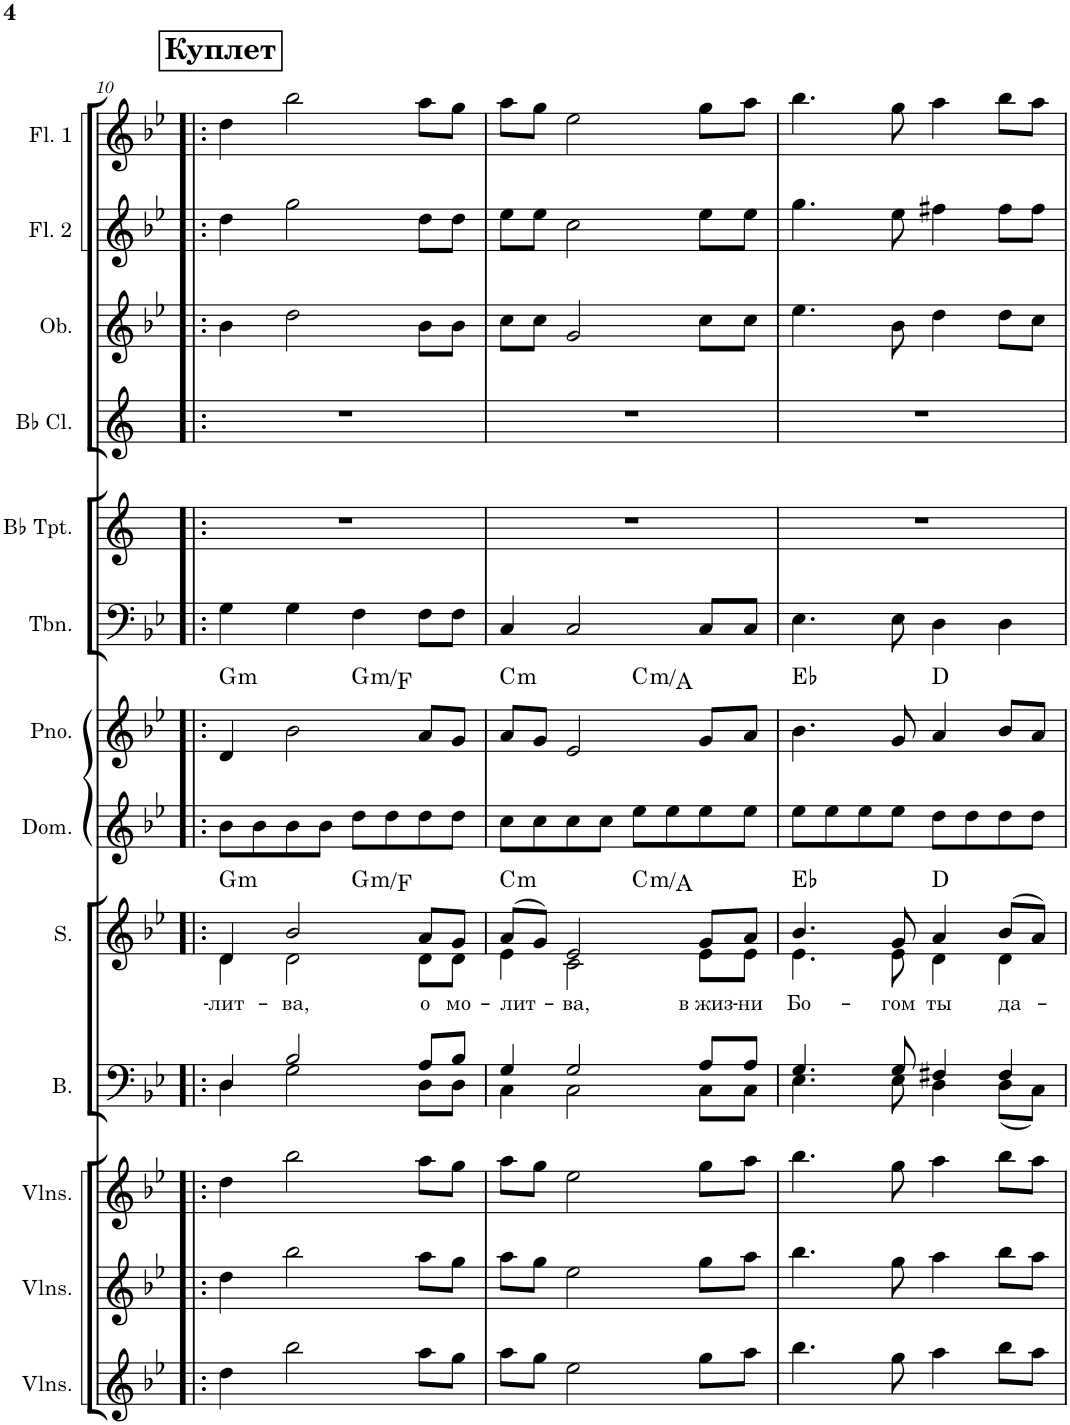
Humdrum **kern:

**kern	**kern	**kern	**kern	**kern	**text	**harte	**kern	**kern	**harte	**kern	**kern	**kern	**kern	**kern	**kern
*part13	*part12	*part11	*part10	*part9	*part9	*part9	*part8	*part7	*part7	*part6	*part5	*part4	*part3	*part2	*part1
*staff13	*staff12	*staff11	*staff10	*staff9	*staff9	*	*staff8	*staff7	*	*staff6	*staff5	*staff4	*staff3	*staff2	*staff1
*I"Violins	*I"Violins	*I"Violins	*I"Bass	*I"Soprano	*	*	*I"Domra	*I"Piano	*	*I"Trombone	*I"Bb Trumpet	*I"Bb Clarinet	*I"Oboe	*I"Flute 2	*I"Flute 1
*I'Vlns.	*I'Vlns.	*I'Vlns.	*I'B.	*I'S.	*	*	*I'Dom.	*I'Pno.	*	*I'Tbn.	*I'Bb Tpt.	*I'Bb Cl.	*I'Ob.	*I'Fl. 2	*I'Fl. 1
!!LO:PB:g=z
*clefG2	*clefG2	*clefG2	*clefF4	*clefG2	*	*	*clefG2	*clefG2	*	*clefF4	*clefG2	*clefG2	*clefG2	*clefG2	*clefG2
*	*	*	*	*	*	*	*	*	*	*	*Trd1c2	*Trd1c2	*	*	*
*k[b-e-]	*k[b-e-]	*k[b-e-]	*k[b-e-]	*k[b-e-]	*	*	*k[b-e-]	*k[b-e-]	*	*k[b-e-]	*k[]	*k[]	*k[b-e-]	*k[b-e-]	*k[b-e-]
*M4/4	*M4/4	*M4/4	*M4/4	*M4/4	*	*	*M4/4	*M4/4	*	*M4/4	*M4/4	*M4/4	*M4/4	*M4/4	*M4/4
!!LO:REH:place=s1:a:B:cj:fs=14:t=Куплет
=10!|:	=10!|:	=10!|:	=10!|:	=10!|:	=10!|:	=10!|:	=10!|:	=10!|:	=10!|:	=10!|:	=10!|:	=10!|:	=10!|:	=10!|:	=10!|:
*	*	*	*^	*	*	*	*	*	*	*	*	*	*	*	*
!	!	!	!	!	!	!LO:LY:b	!LO:H:kt=m	!	!	!LO:H:kt=m	!	!	!	!	!	!
*	*	*	*	*	*^	*	*	*	*^	*	*	*	*	*	*	*
*	*	*	*	*	*	*^	*	*	*	*	*	*	*	*	*	*	*	*
4dd\	4dd\	4dd\	4D/	4D\	4d/	4d\	2ryy	-лит-	G:min	8b-\L	4d/	2ryy	G:min	4G\	1r	1r	4b-\	4dd\	4dd\
.	.	.	.	.	.	.	.	.	.	8b-\	.	.	.	.	.	.	.	.	.
!	!	!	!	!	!	!	!	!LO:LY:b	!	!	!	!	!	!	!	!	!	!	!
2bb-\	2bb-\	2bb-\	2B-/	2G\	2b-/	2d\	.	-ва,	.	8b-\	2b-\	.	.	4G\	.	.	2dd\	2gg\	2bb-\
.	.	.	.	.	.	.	.	.	.	8b-\J	.	.	.	.	.	.	.	.	.
!	!	!	!	!	!	!	!	!	!LO:H:kt=m	!	!	!	!LO:H:kt=m	!	!	!	!	!	!
.	.	.	.	.	.	.	2ryy	.	G:min/b7	8dd\L	.	2ryy	G:min/b7	4F\	.	.	.	.	.
.	.	.	.	.	.	.	.	.	.	8dd\	.	.	.	.	.	.	.	.	.
!	!	!	!	!	!	!	!	!LO:LY:b	!	!	!	!	!	!	!	!	!	!	!
8aa\L	8aa\L	8aa\L	8A/L	8D\L	8a/L	8d\L	.	o	.	8dd\	8a/L	.	.	8F\L	.	.	8b-\L	8dd\L	8aa\L
!	!	!	!	!	!	!	!	!LO:LY:b	!	!	!	!	!	!	!	!	!	!	!
8gg\J	8gg\J	8gg\J	8B-/J	8D\J	8g/J	8d\J	.	мо-	.	8dd\J	8g/J	.	.	8F\J	.	.	8b-\J	8dd\J	8gg\J
=11	=11	=11	=11	=11	=11	=11	=11	=11	=11	=11	=11	=11	=11	=11	=11	=11	=11	=11	=11
!	!	!	!	!	!	!	!	!LO:LY:b	!LO:H:kt=m	!	!	!	!LO:H:kt=m	!	!	!	!	!	!
8aa\L	8aa\L	8aa\L	4G/	4C\	(8a/L	4e-\	2ryy	-лит-	C:min	8cc\L	8a/L	2ryy	C:min	4C/	1r	1r	8cc\L	8ee-\L	8aa\L
8gg\J	8gg\J	8gg\J	.	.	8g/J)	.	.	.	.	8cc\	8g/J	.	.	.	.	.	8cc\J	8ee-\J	8gg\J
!	!	!	!	!	!	!	!	!LO:LY:b	!	!	!	!	!	!	!	!	!	!	!
2ee-\	2ee-\	2ee-\	2G/	2C\	2e-/	2c\	.	-ва,	.	8cc\	2e-/	.	.	2C/	.	.	2g/	2cc\	2ee-\
.	.	.	.	.	.	.	.	.	.	8cc\J	.	.	.	.	.	.	.	.	.
!	!	!	!	!	!	!	!	!	!LO:H:kt=m	!	!	!	!LO:H:kt=m	!	!	!	!	!	!
.	.	.	.	.	.	.	2ryy	.	C:min/6	8ee-\L	.	2ryy	C:min/6	.	.	.	.	.	.
.	.	.	.	.	.	.	.	.	.	8ee-\	.	.	.	.	.	.	.	.	.
!	!	!	!	!	!	!	!	!LO:LY:b	!	!	!	!	!	!	!	!	!	!	!
8gg\L	8gg\L	8gg\L	8A/L	8C\L	8g/L	8e-\L	.	в жиз-	.	8ee-\	8g/L	.	.	8C/L	.	.	8cc\L	8ee-\L	8gg\L
!	!	!	!	!	!	!	!	!LO:LY:b	!	!	!	!	!	!	!	!	!	!	!
8aa\J	8aa\J	8aa\J	8A/J	8C\J	8a/J	8e-\J	.	-ни	.	8ee-\J	8a/J	.	.	8C/J	.	.	8cc\J	8ee-\J	8aa\J
=12	=12	=12	=12	=12	=12	=12	=12	=12	=12	=12	=12	=12	=12	=12	=12	=12	=12	=12	=12
!	!	!	!	!	!	!	!	!LO:LY:b	!	!	!	!	!	!	!	!	!	!	!
*	*	*	*	*	*	*v	*v	*	*	*	*v	*v	*	*	*	*	*	*	*
4.bb-\	4.bb-\	4.bb-\	4.G/	4.E-\	4.b-/	4.e-\	Бо-	Eb:maj	8ee-\L	4.b-\	Eb:maj	4.E-\	1r	1r	4.ee-\	4.gg\	4.bb-\
.	.	.	.	.	.	.	.	.	8ee-\	.	.	.	.	.	.	.	.
.	.	.	.	.	.	.	.	.	8ee-\	.	.	.	.	.	.	.	.
!	!	!	!	!	!	!	!LO:LY:b	!	!	!	!	!	!	!	!	!	!
8gg\	8gg\	8gg\	8G/	8E-\	8g/	8e-\	-гом	.	8ee-\J	8g/	.	8E-\	.	.	8b-\	8ee-\	8gg\
!	!	!	!	!	!	!	!LO:LY:b	!	!	!	!	!	!	!	!	!	!
4aa\	4aa\	4aa\	4F#X/	4D\	4a/	4d\	ты	D:maj	8dd\L	4a/	D:maj	4D\	.	.	4dd\	4ff#X\	4aa\
.	.	.	.	.	.	.	.	.	8dd\	.	.	.	.	.	.	.	.
!	!	!	!	!	!	!	!LO:LY:b	!	!	!	!	!	!	!	!	!	!
8bb-\L	8bb-\L	8bb-\L	4F#/	(8D\L	(8b-/L	4d\	да-	.	8dd\	8b-/L	.	4D\	.	.	8dd\L	8ff#\L	8bb-\L
8aa\J	8aa\J	8aa\J	.	8C\J)	8a/J)	.	.	.	8dd\J	8a/J	.	.	.	.	8cc\J	8ff#\J	8aa\J
*	*	*	*v	*v	*	*	*	*	*	*	*	*	*	*	*	*	*
*	*	*	*	*v	*v	*	*	*	*	*	*	*	*	*	*	*
=	=	=	=	=	=	=	=	=	=	=	=	=	=	=	=
*-	*-	*-	*-	*-	*-	*-	*-	*-	*-	*-	*-	*-	*-	*-	*-
